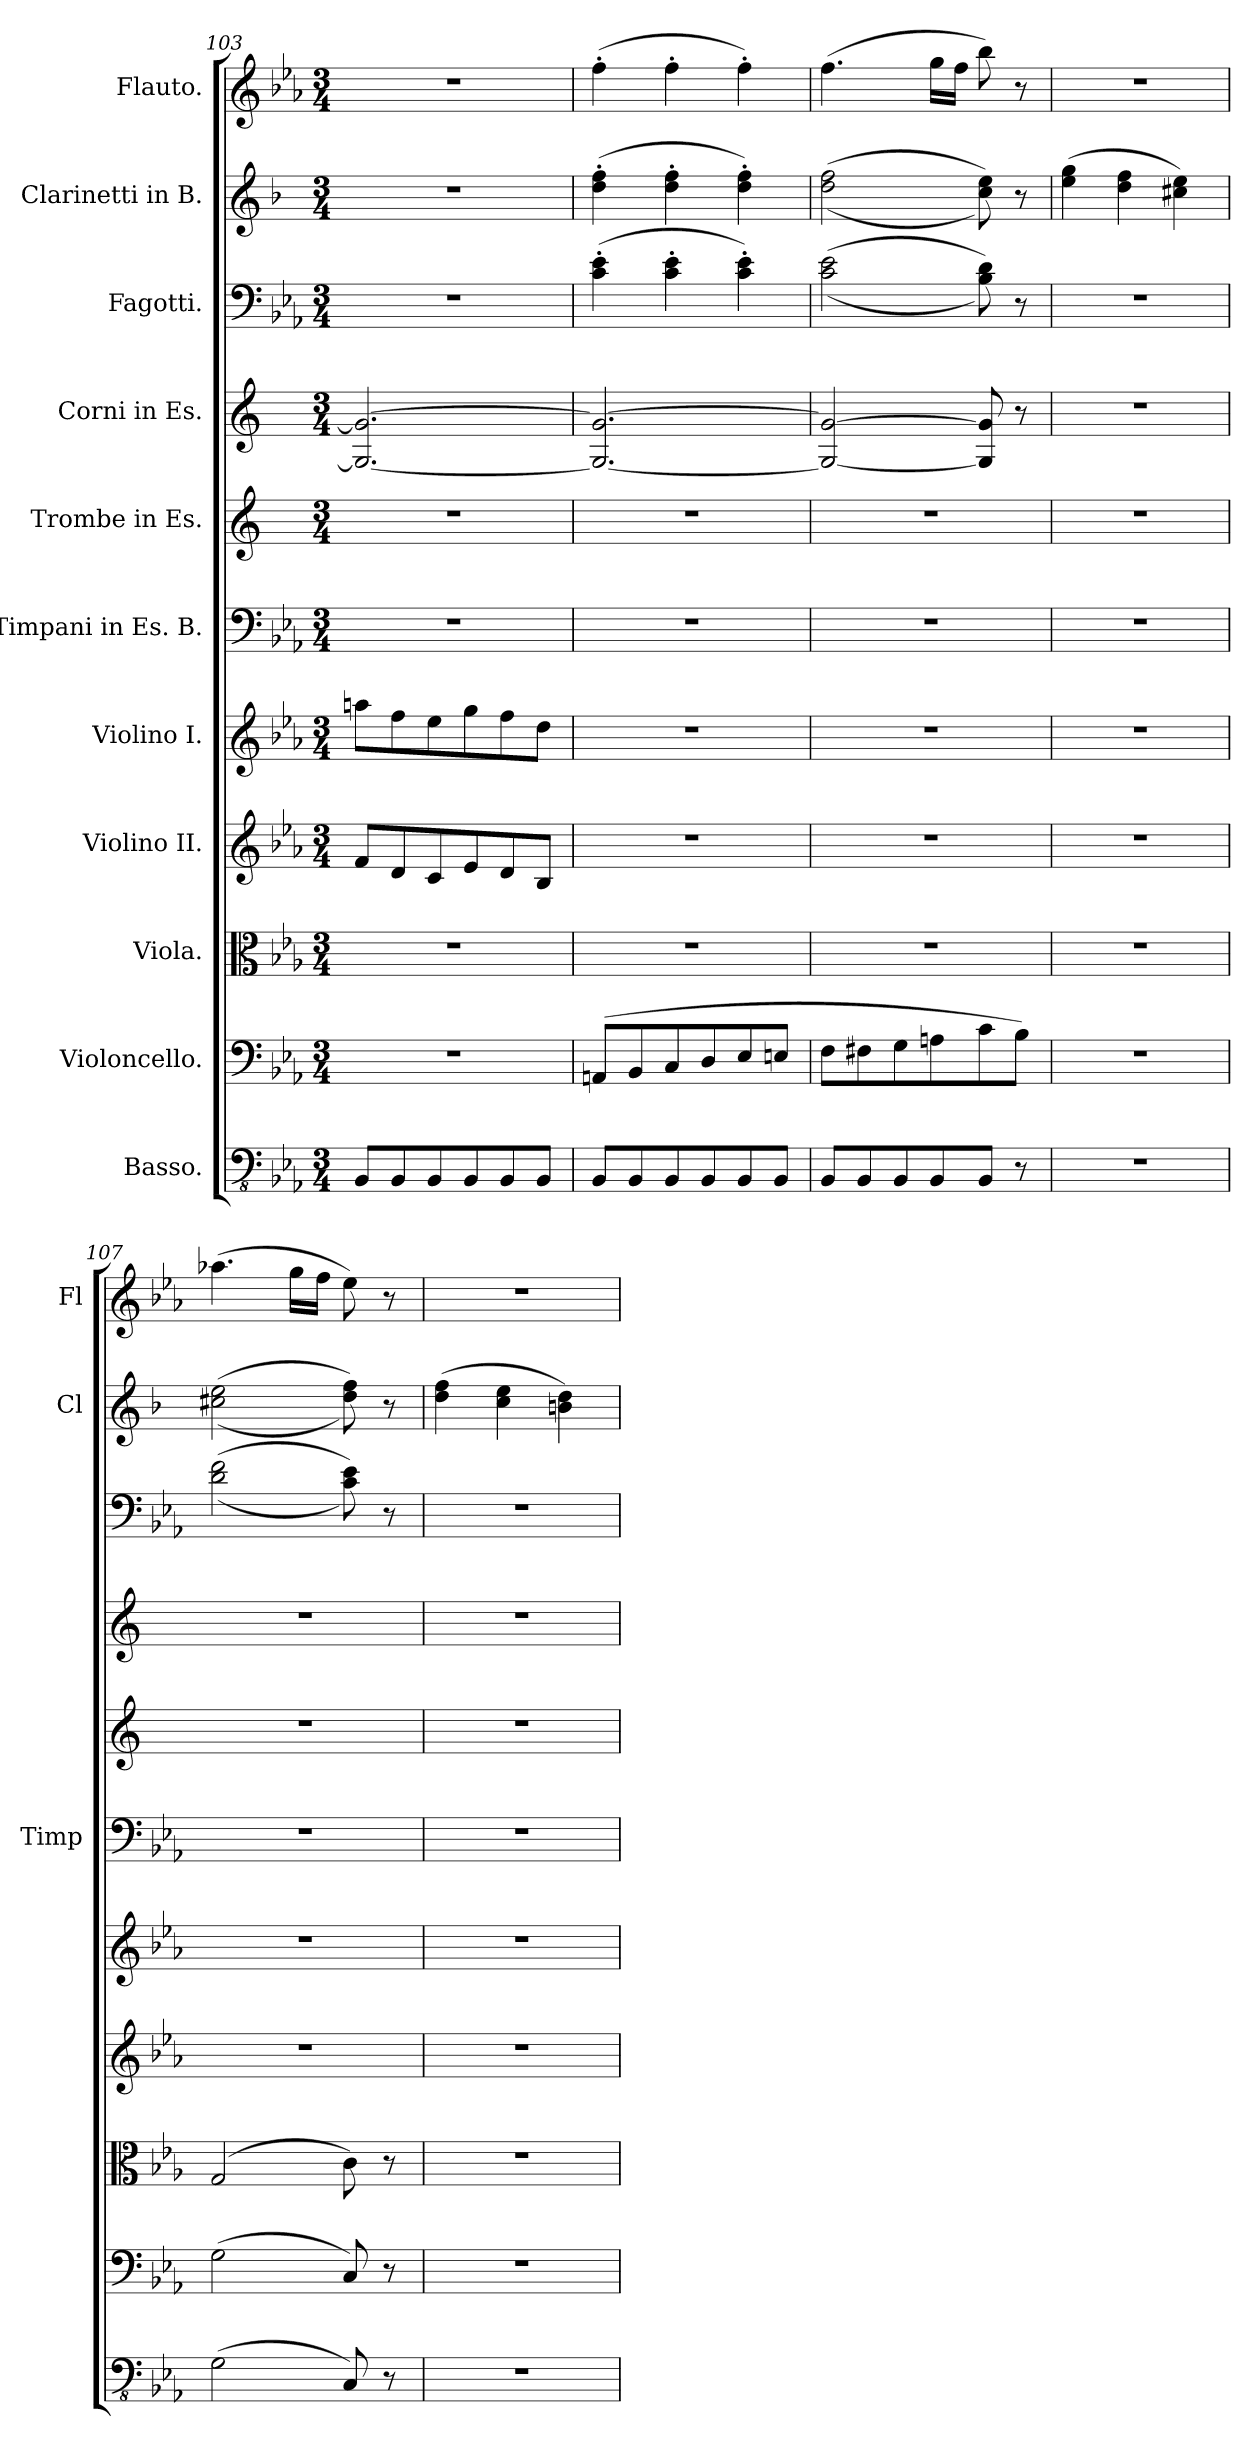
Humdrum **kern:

**kern	**kern	**kern	**kern	**kern	**kern	**kern	**kern	**kern	**kern	**kern
*part11	*part10	*part9	*part8	*part7	*part6	*part5	*part4	*part3	*part2	*part1
*staff11	*staff10	*staff9	*staff8	*staff7	*staff6	*staff5	*staff4	*staff3	*staff2	*staff1
*I"Basso.	*I"Violoncello.	*I"Viola.	*I"Violino II.	*I"Violino I.	*I"Timpani in Es. B.	*I"Trombe in Es.	*I"Corni in Es.	*I"Fagotti.	*I"Clarinetti in B.	*I"Flauto.
*	*	*	*	*	*I'Timp	*	*	*	*I'Cl	*I'Fl
*clefFv4	*clefF4	*clefC3	*clefG2	*clefG2	*clefF4	*clefG2	*clefG2	*clefF4	*clefG2	*clefG2
*	*	*	*	*	*	*ITrd-2c-3	*ITrd5c9	*	*ITrd1c2	*
*k[b-e-a-]	*k[b-e-a-]	*k[b-e-a-]	*k[b-e-a-]	*k[b-e-a-]	*k[b-e-a-]	*k[b-e-a-]	*k[b-e-a-]	*k[b-e-a-]	*k[b-e-a-]	*k[b-e-a-]
*M3/4	*M3/4	*M3/4	*M3/4	*M3/4	*M3/4	*M3/4	*M3/4	*M3/4	*M3/4	*M3/4
=103	=103	=103	=103	=103	=103	=103	=103	=103	=103	=103
8BBB-/L	2.r	2.r	8f/L	8aan\L	2.r	2.r	2.BB-/_ 2.B-/_	2.r	2.r	2.r
8BBB-/	.	.	8d/	8ff\	.	.	.	.	.	.
8BBB-/	.	.	8c/	8ee-\	.	.	.	.	.	.
8BBB-/	.	.	8e-/	8gg\	.	.	.	.	.	.
8BBB-/	.	.	8d/	8ff\	.	.	.	.	.	.
8BBB-/J	.	.	8B-/J	8dd\J	.	.	.	.	.	.
=104	=104	=104	=104	=104	=104	=104	=104	=104	=104	=104
8BBB-/L	(>8AAn/L	2.r	2.r	2.r	2.r	2.r	2.BB-/_ 2.B-/_	(>4c\' 4e-\'	(>4cc\' 4ee-\'	(>4ff'\
8BBB-/	8BB-/	.	.	.	.	.	.	.	.	.
8BBB-/	8C/	.	.	.	.	.	.	4c\' 4e-\'	4cc\' 4ee-\'	4ff'\
8BBB-/	8D/	.	.	.	.	.	.	.	.	.
8BBB-/	8E-/	.	.	.	.	.	.	4c\' 4e-\')	4cc\' 4ee-\')	4ff'\)
8BBB-/J	8En/J	.	.	.	.	.	.	.	.	.
!!LO:LB:g=z
=105	=105	=105	=105	=105	=105	=105	=105	=105	=105	=105
8BBB-/L	8F\L	2.r	2.r	2.r	2.r	2.r	2BB-/_ 2B-/_	(<(>2c\ 2e-\	(<(>2cc\ 2ee-\	(>4.ff\
8BBB-/	8F#X\	.	.	.	.	.	.	.	.	.
8BBB-/	8G\	.	.	.	.	.	.	.	.	.
8BBB-/	8An\	.	.	.	.	.	.	.	.	16gg\LL
.	.	.	.	.	.	.	.	.	.	16ff\JJ
8BBB-/J	8c\	.	.	.	.	.	8BB-/] 8B-/]	8B-\ 8d\))	8b-\ 8dd\))	8bb-\)
8r	8B-\J)	.	.	.	.	.	8r	8r	8r	8r
=106	=106	=106	=106	=106	=106	=106	=106	=106	=106	=106
2.r	2.r	2.r	2.r	2.r	2.r	2.r	2.r	2.r	(>4dd\ 4ff\	2.r
.	.	.	.	.	.	.	.	.	4cc\ 4ee-\	.
.	.	.	.	.	.	.	.	.	4bn\ 4dd\)	.
=107	=107	=107	=107	=107	=107	=107	=107	=107	=107	=107
(>2GG\	(>2G\	(>2G/	2.r	2.r	2.r	2.r	2.r	(<(>2d\ 2f\	(<(>2bn\ 2dd\	(>4.aa-X\
.	.	.	.	.	.	.	.	.	.	16gg\LL
.	.	.	.	.	.	.	.	.	.	16ff\JJ
8CC/)	8C/)	8c\)	.	.	.	.	.	8c\ 8e-\))	8cc\ 8ee-\))	8ee-\)
8r	8r	8r	.	.	.	.	.	8r	8r	8r
=108	=108	=108	=108	=108	=108	=108	=108	=108	=108	=108
2.r	2.r	2.r	2.r	2.r	2.r	2.r	2.r	2.r	(>4cc\ 4ee-\	2.r
.	.	.	.	.	.	.	.	.	4b-\ 4dd\	.
.	.	.	.	.	.	.	.	.	4an\ 4cc\)	.
=	=	=	=	=	=	=	=	=	=	=
*-	*-	*-	*-	*-	*-	*-	*-	*-	*-	*-
